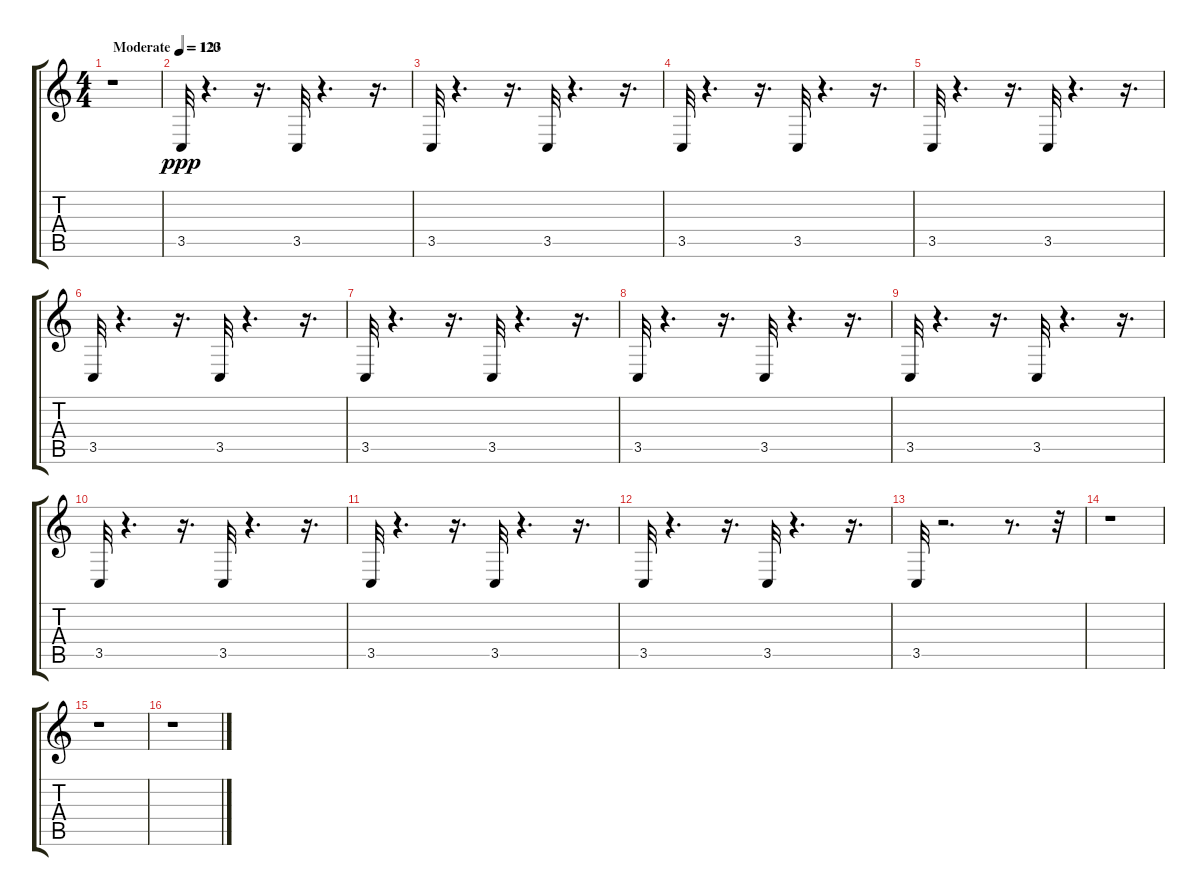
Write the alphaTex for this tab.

\track "" {instrument vibraphone}
\staff {score tabs}
\tuning (E4 B3 G3 D3 A2 E2) {hide}
\ts (4 4)
\tempo (120 "Moderate")
\clef g2
\ks c
r.1{dy ppp instrument vibraphone} |
\tempo 123
3.5.32 r.4{d} r.16{d} 3.5.32 r.4{d} r.16{d} |
3.5.32 r.4{d} r.16{d} 3.5.32 r.4{d} r.16{d} |
3.5.32 r.4{d} r.16{d} 3.5.32 r.4{d} r.16{d} |
3.5.32 r.4{d} r.16{d} 3.5.32 r.4{d} r.16{d} |
3.5.32 r.4{d} r.16{d} 3.5.32 r.4{d} r.16{d} |
3.5.32 r.4{d} r.16{d} 3.5.32 r.4{d} r.16{d} |
3.5.32 r.4{d} r.16{d} 3.5.32 r.4{d} r.16{d} |
3.5.32 r.4{d} r.16{d} 3.5.32 r.4{d} r.16{d} |
3.5.32 r.4{d} r.16{d} 3.5.32 r.4{d} r.16{d} |
3.5.32 r.4{d} r.16{d} 3.5.32 r.4{d} r.16{d} |
3.5.32 r.4{d} r.16{d} 3.5.32 r.4{d} r.16{d} |
3.5.32 r.2{d} r.8{d} r.32 |
r.1 |
r.1 |
r.1
